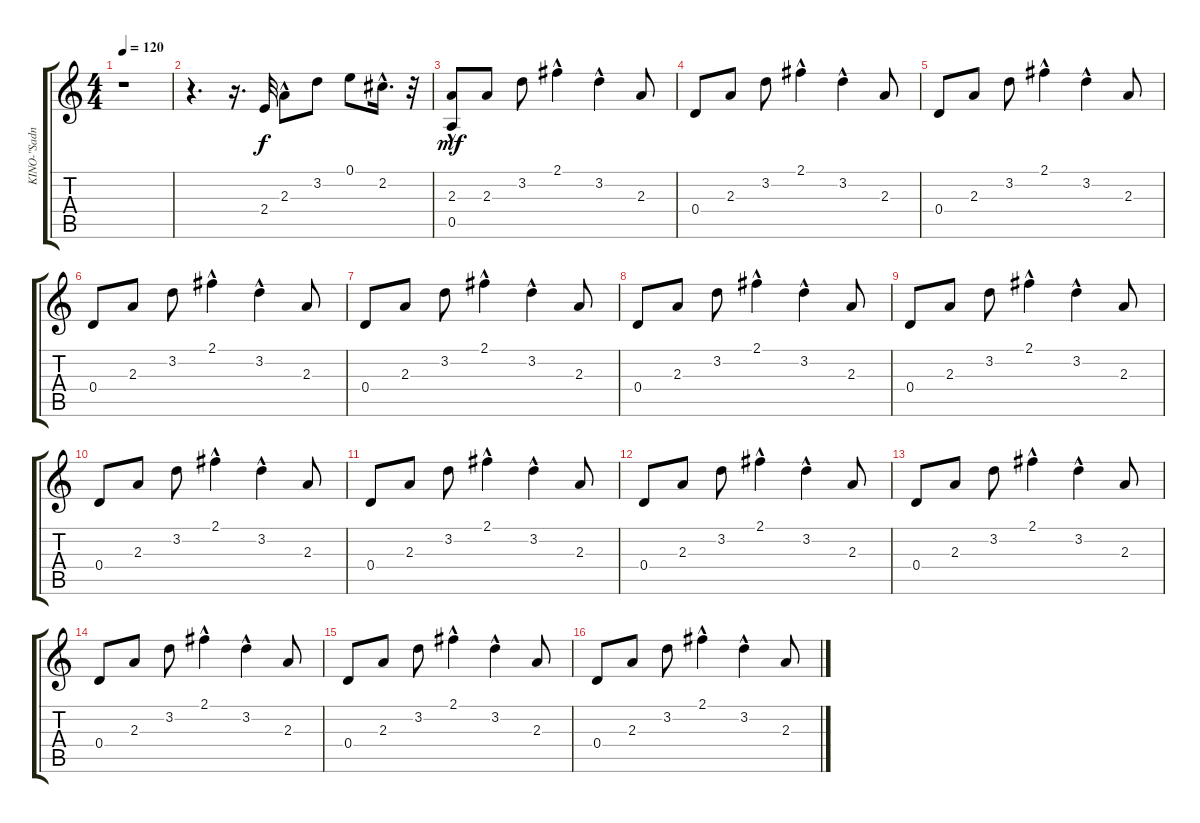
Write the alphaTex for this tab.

\track ("KINO-\"Sadness\"" "KINO-\"Sadn") {instrument electricguitarclean}
\staff {score tabs}
\tuning (E4 B3 G3 D3 A2 E2) {hide}
\ts (4 4)
\tempo 120
\clef g2
\ks c
r.1{dy f instrument electricguitarclean} |
r.4{d} r.16{d} 2.4.32 2.3{hac}.8 3.2.8 0.1.8 2.2{hac}.16{d} r.32 |
(2.3{hac} 0.5).8{dy mf} 2.3.8 3.2.8 2.1{hac}.4 3.2{hac}.4 2.3.8 |
0.4.8 2.3.8 3.2.8 2.1{hac}.4 3.2{hac}.4 2.3.8 |
0.4.8 2.3.8 3.2.8 2.1{hac}.4 3.2{hac}.4 2.3.8 |
0.4.8 2.3.8 3.2.8 2.1{hac}.4 3.2{hac}.4 2.3.8 |
0.4.8 2.3.8 3.2.8 2.1{hac}.4 3.2{hac}.4 2.3.8 |
0.4.8 2.3.8 3.2.8 2.1{hac}.4 3.2{hac}.4 2.3.8 |
0.4.8 2.3.8 3.2.8 2.1{hac}.4 3.2{hac}.4 2.3.8 |
0.4.8 2.3.8 3.2.8 2.1{hac}.4 3.2{hac}.4 2.3.8 |
0.4.8 2.3.8 3.2.8 2.1{hac}.4 3.2{hac}.4 2.3.8 |
0.4.8 2.3.8 3.2.8 2.1{hac}.4 3.2{hac}.4 2.3.8 |
0.4.8 2.3.8 3.2.8 2.1{hac}.4 3.2{hac}.4 2.3.8 |
0.4.8 2.3.8 3.2.8 2.1{hac}.4 3.2{hac}.4 2.3.8 |
0.4.8 2.3.8 3.2.8 2.1{hac}.4 3.2{hac}.4 2.3.8 |
0.4.8 2.3.8 3.2.8 2.1{hac}.4 3.2{hac}.4 2.3.8
